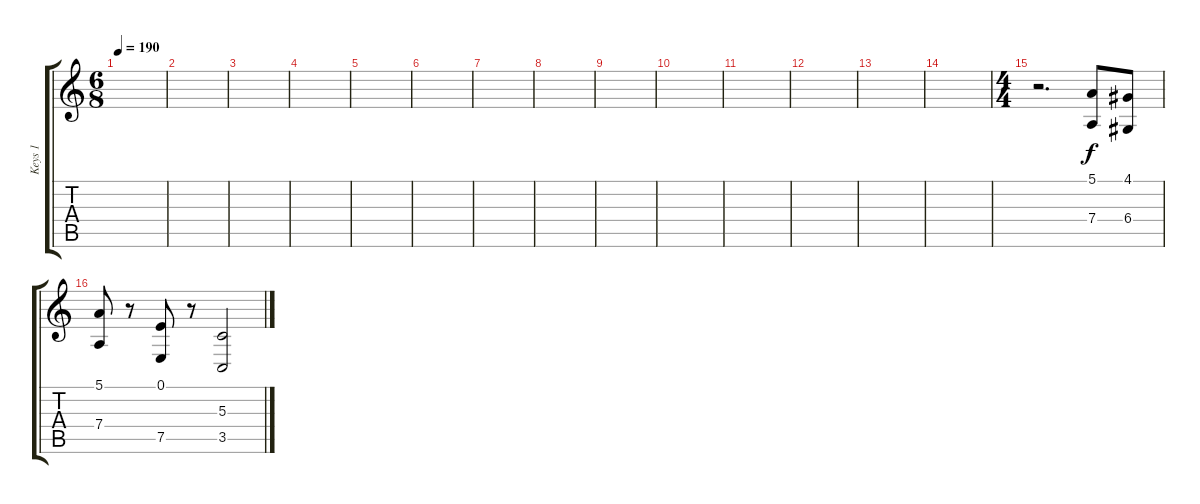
\track ("Keys 1" "Keys 1") {instrument honkytonkpiano}
\staff {score tabs}
\tuning (E4 B3 G3 D3 A2 E2) {hide}
\ts (6 8)
\tempo 190
\clef g2
\ks c
|
|
|
|
|
|
|
|
|
|
|
|
|
|
\ts (4 4)
r.2{d instrument pad3polysynth} (5.1 7.4).8 (4.1 6.4).8 |
(5.1 7.4).8 r.8 (0.1 7.5).8 r.8 (5.3 3.5).2
